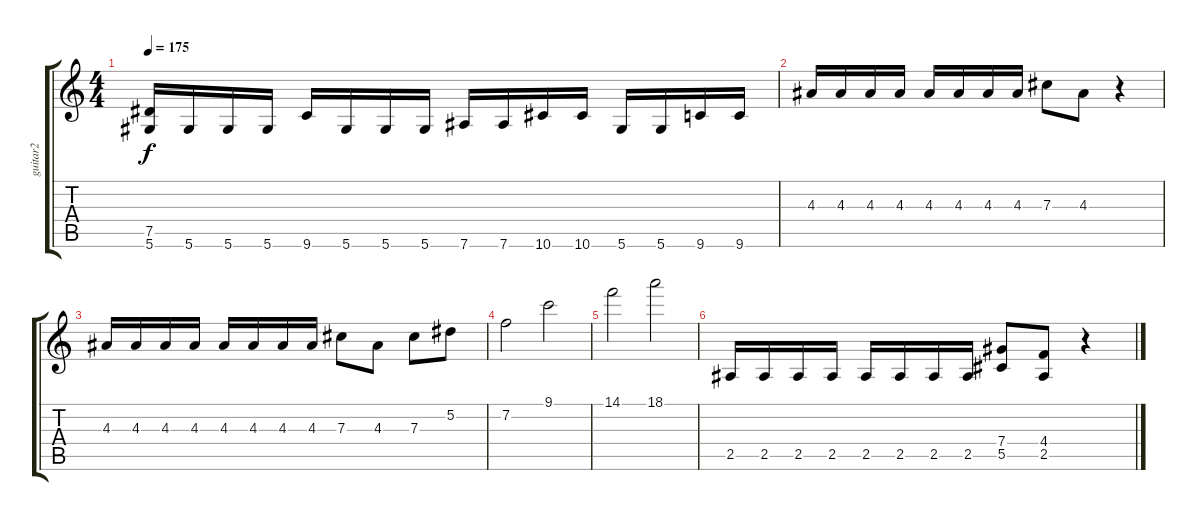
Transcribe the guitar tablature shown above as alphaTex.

\track ("guitar2" "guitar2") {instrument distortionguitar}
\staff {score tabs}
\tuning (Eb4 Bb3 Gb3 Db3 Ab2 Eb2) {hide}
\ts (4 4)
\tempo 175
\clef g2
\ks c
(7.5 5.6).16{dy f} 5.6.16 5.6.16 5.6.16 9.6.16 5.6.16 5.6.16 5.6.16 7.6.16 7.6.16 10.6.16 10.6.16 5.6.16 5.6.16 9.6.16 9.6.16 |
4.3.16 4.3.16 4.3.16 4.3.16 4.3.16 4.3.16 4.3.16 4.3.16 7.3.8 4.3.8 r.4 |
4.3.16 4.3.16 4.3.16 4.3.16 4.3.16 4.3.16 4.3.16 4.3.16 7.3.8 4.3.8 7.3.8 5.2.8 |
7.2.2 9.1.2 |
14.1.2 18.1.2 |
2.5.16 2.5.16 2.5.16 2.5.16 2.5.16 2.5.16 2.5.16 2.5.16 (7.4 5.5).8 (4.4 2.5).8 r.4
